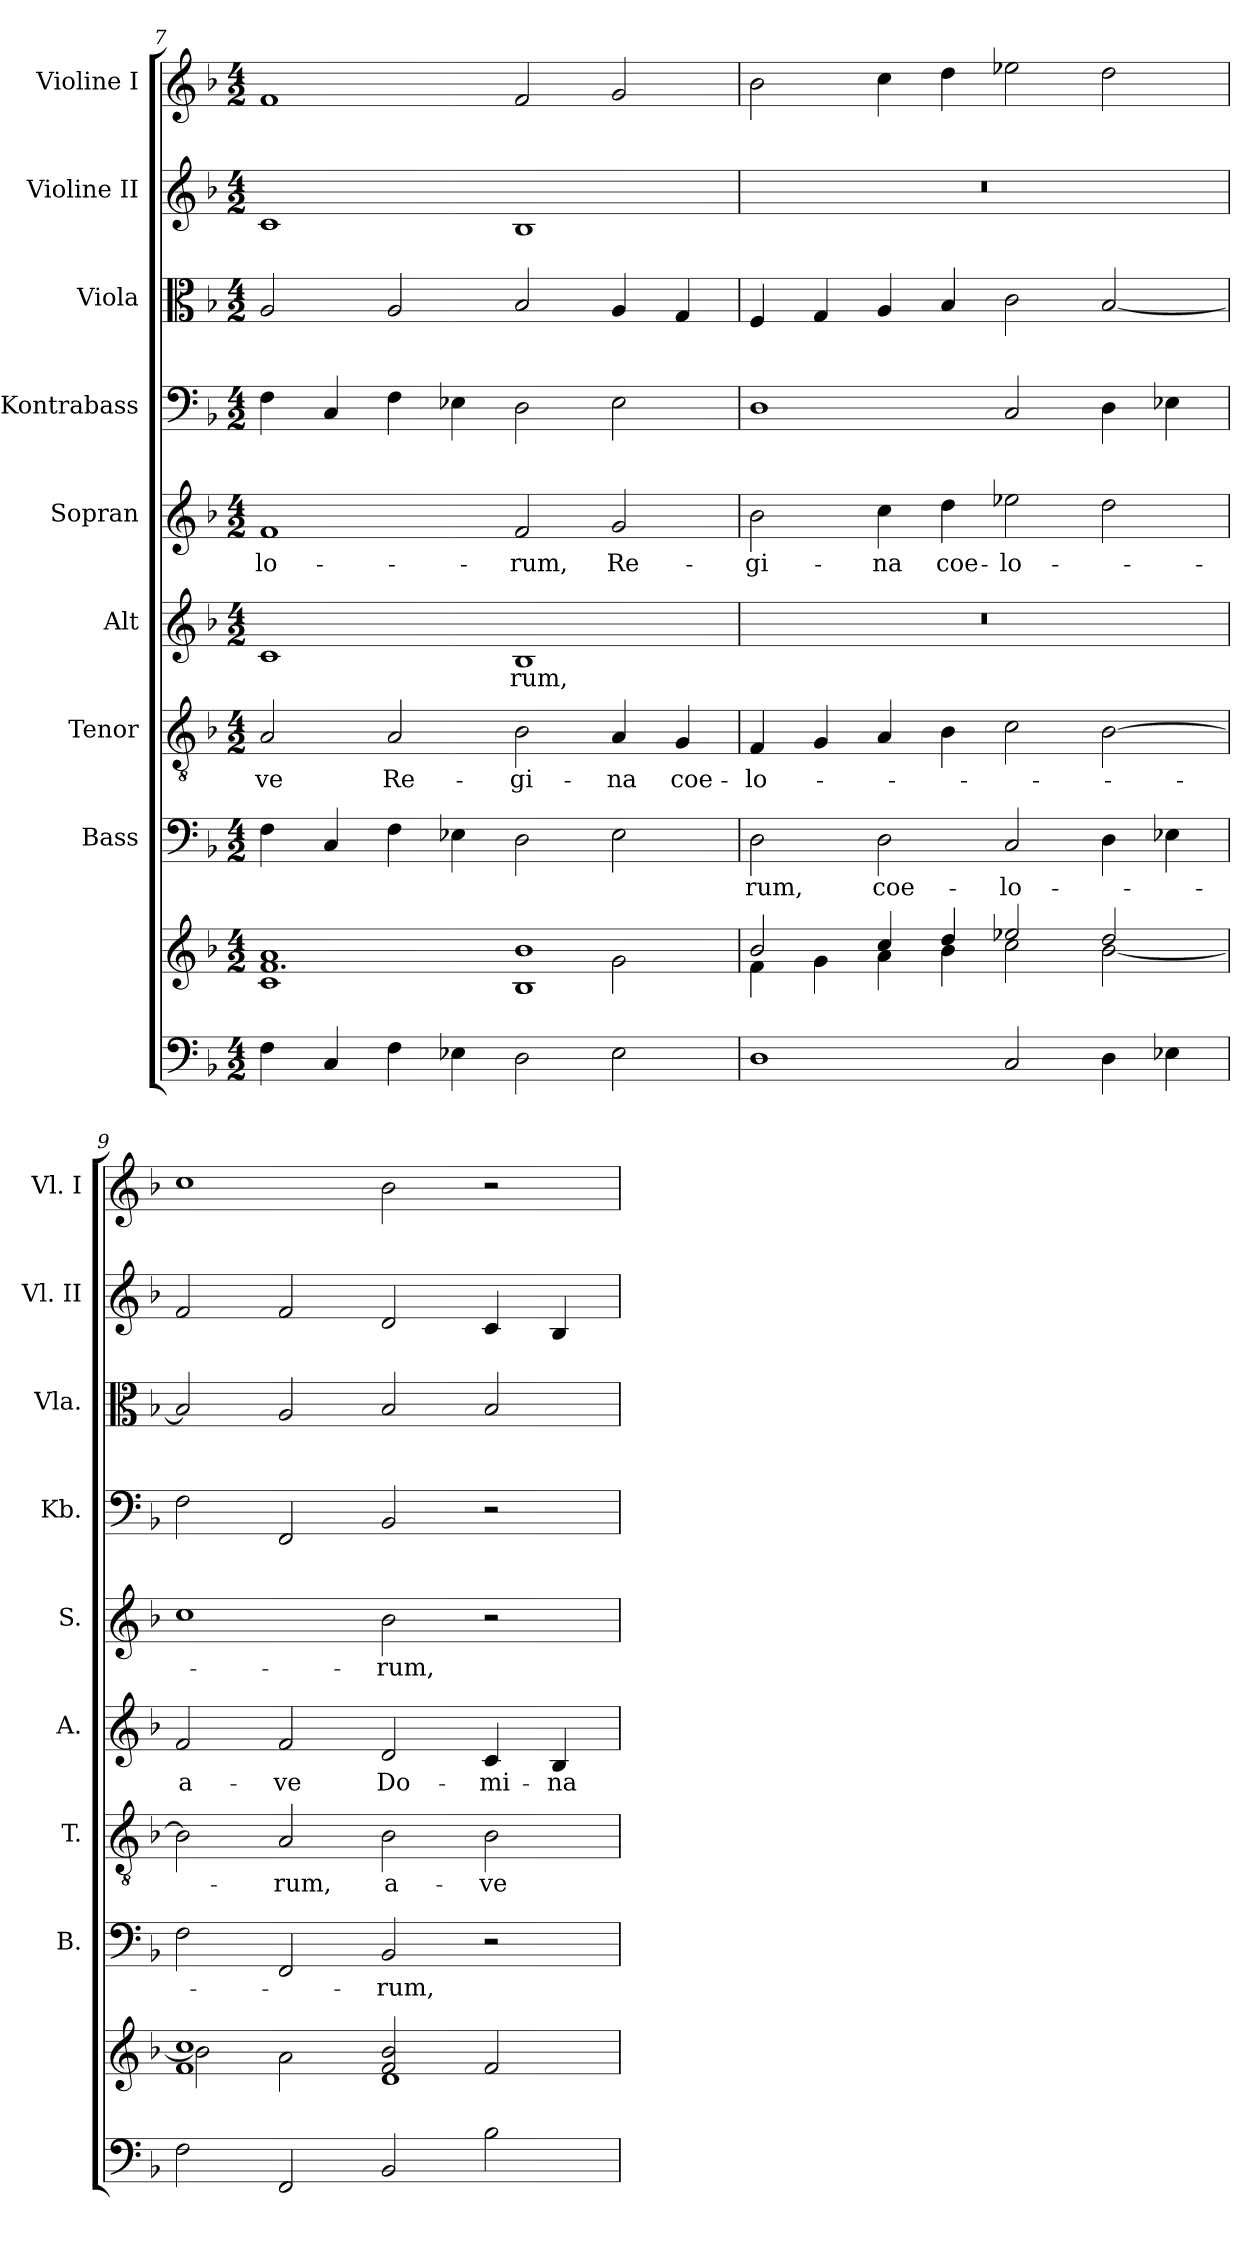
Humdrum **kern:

**kern	**kern	**kern	**text	**kern	**text	**kern	**text	**kern	**text	**kern	**kern	**kern	**kern
*part9	*part9	*part8	*part8	*part7	*part7	*part6	*part6	*part5	*part5	*part4	*part3	*part2	*part1
*staff10	*staff9	*staff8	*staff8	*staff7	*staff7	*staff6	*staff6	*staff5	*staff5	*staff4	*staff3	*staff2	*staff1
*	*	*I"Bass	*	*I"Tenor	*	*I"Alt	*	*I"Sopran	*	*I"Kontrabass	*I"Viola	*I"Violine II	*I"Violine I
*	*	*I'B.	*	*I'T.	*	*I'A.	*	*I'S.	*	*I'Kb.	*I'Vla.	*I'Vl. II	*I'Vl. I
!!LO:PB:g=z
*clefF4	*clefG2	*clefF4	*	*clefGv2	*	*clefG2	*	*clefG2	*	*clefF4	*clefC3	*clefG2	*clefG2
*	*	*	*	*	*	*	*	*	*	*ITrd7c12	*	*	*
*k[b-]	*k[b-]	*k[b-]	*	*k[b-]	*	*k[b-]	*	*k[b-]	*	*k[b-]	*k[b-]	*k[b-]	*k[b-]
*F:	*F:	*F:	*	*F:	*	*F:	*	*F:	*	*F:	*F:	*F:	*F:
*M4/2	*M4/2	*M4/2	*	*M4/2	*	*M4/2	*	*M4/2	*	*M4/2	*M4/2	*M4/2	*M4/2
=7	=7	=7	=7	=7	=7	=7	=7	=7	=7	=7	=7	=7	=7
*	*^	*	*	*	*	*	*	*	*	*	*	*	*
!	!	!	!	!	!	!LO:LY:b	!	!	!	!LO:LY:b	!	!	!	!
4F\	1c 1a	1.f	4F\	.	2A/	-ve	1c	.	1f	-lo-	4FF\	2A/	1c	1f
4C/	.	.	4C/	.	.	.	.	.	.	.	4CC/	.	.	.
!	!	!	!	!	!	!LO:LY:b	!	!	!	!	!	!	!	!
4F\	.	.	4F\	.	2A/	Re-	.	.	.	.	4FF\	2A/	.	.
4E-X\	.	.	4E-X\	.	.	.	.	.	.	.	4EE-X\	.	.	.
!	!	!	!	!	!	!LO:LY:b	!	!LO:LY:b	!	!LO:LY:b	!	!	!	!
2D\	1B- 1b-	.	2D\	.	2B-\	-gi-	1B-	-rum,	2f/	-rum,	2DD\	2B-/	1B-	2f/
!	!	!	!	!	!	!LO:LY:b	!	!	!	!LO:LY:b	!	!	!	!
2E-\	.	2g\	2E-\	.	4A/	-na	.	.	2g/	Re-	2EE-\	4A/	.	2g/
!	!	!	!	!	!	!LO:LY:b	!	!	!	!	!	!	!	!
.	.	.	.	.	4G/	coe-	.	.	.	.	.	4G/	.	.
=8	=8	=8	=8	=8	=8	=8	=8	=8	=8	=8	=8	=8	=8	=8
!	!	!	!	!LO:LY:b	!	!LO:LY:b	!	!	!	!LO:LY:b	!	!	!	!
1D	2b-/	4f\	2D\	-rum,	4F/	-lo-	0r	.	2b-\	-gi-	1DD	4F/	0r	2b-\
.	.	4g\	.	.	4G/	.	.	.	.	.	.	4G/	.	.
!	!	!	!	!LO:LY:b	!	!	!	!	!	!LO:LY:b	!	!	!	!
.	4cc/	4a\	2D\	coe-	4A/	.	.	.	4cc\	-na	.	4A/	.	4cc\
!	!	!	!	!	!	!	!	!	!	!LO:LY:b	!	!	!	!
.	4dd/	4b-\	.	.	4B-\	.	.	.	4dd\	coe-	.	4B-/	.	4dd\
!	!	!	!	!LO:LY:b	!	!	!	!	!	!LO:LY:b	!	!	!	!
2C/	2ee-X/	2cc\	2C/	-lo-	2c\	.	.	.	2ee-X\	-lo-	2CC/	2c\	.	2ee-X\
4D\	2dd/	[<2b-\	4D\	.	[2B-\	.	.	.	2dd\	.	4DD\	[2B-/	.	2dd\
4E-X\	.	.	4E-X\	.	.	.	.	.	.	.	4EE-X\	.	.	.
=9	=9	=9	=9	=9	=9	=9	=9	=9	=9	=9	=9	=9	=9	=9
!	!	!	!	!	!	!	!	!LO:LY:b	!	!	!	!	!	!
2F\	1f 1cc	2b-\]	2F\	.	2B-\]	.	2f/	a-	1cc	.	2FF\	2B-/]	2f/	1cc
!	!	!	!	!	!	!LO:LY:b	!	!LO:LY:b	!	!	!	!	!	!
2FF/	.	2a\	2FF/	.	2A/	-rum,	2f/	-ve	.	.	2FFF/	2A/	2f/	.
!	!	!	!	!LO:LY:b	!	!LO:LY:b	!	!LO:LY:b	!	!LO:LY:b	!	!	!	!
2BB-/	2f/ 2b-/	1d	2BB-/	-rum,	2B-\	a-	2d/	Do-	2b-\	-rum,	2BBB-/	2B-/	2d/	2b-\
!	!	!	!	!	!	!LO:LY:b	!	!LO:LY:b	!	!	!	!	!	!
2B-\	2f/	.	2r	.	2B-\	-ve	4c/	-mi-	2r	.	2r	2B-/	4c/	2r
!	!	!	!	!	!	!	!	!LO:LY:b	!	!	!	!	!	!
.	.	.	.	.	.	.	4B-/	-na	.	.	.	.	4B-/	.
*	*v	*v	*	*	*	*	*	*	*	*	*	*	*	*
=	=	=	=	=	=	=	=	=	=	=	=	=	=
*-	*-	*-	*-	*-	*-	*-	*-	*-	*-	*-	*-	*-	*-
